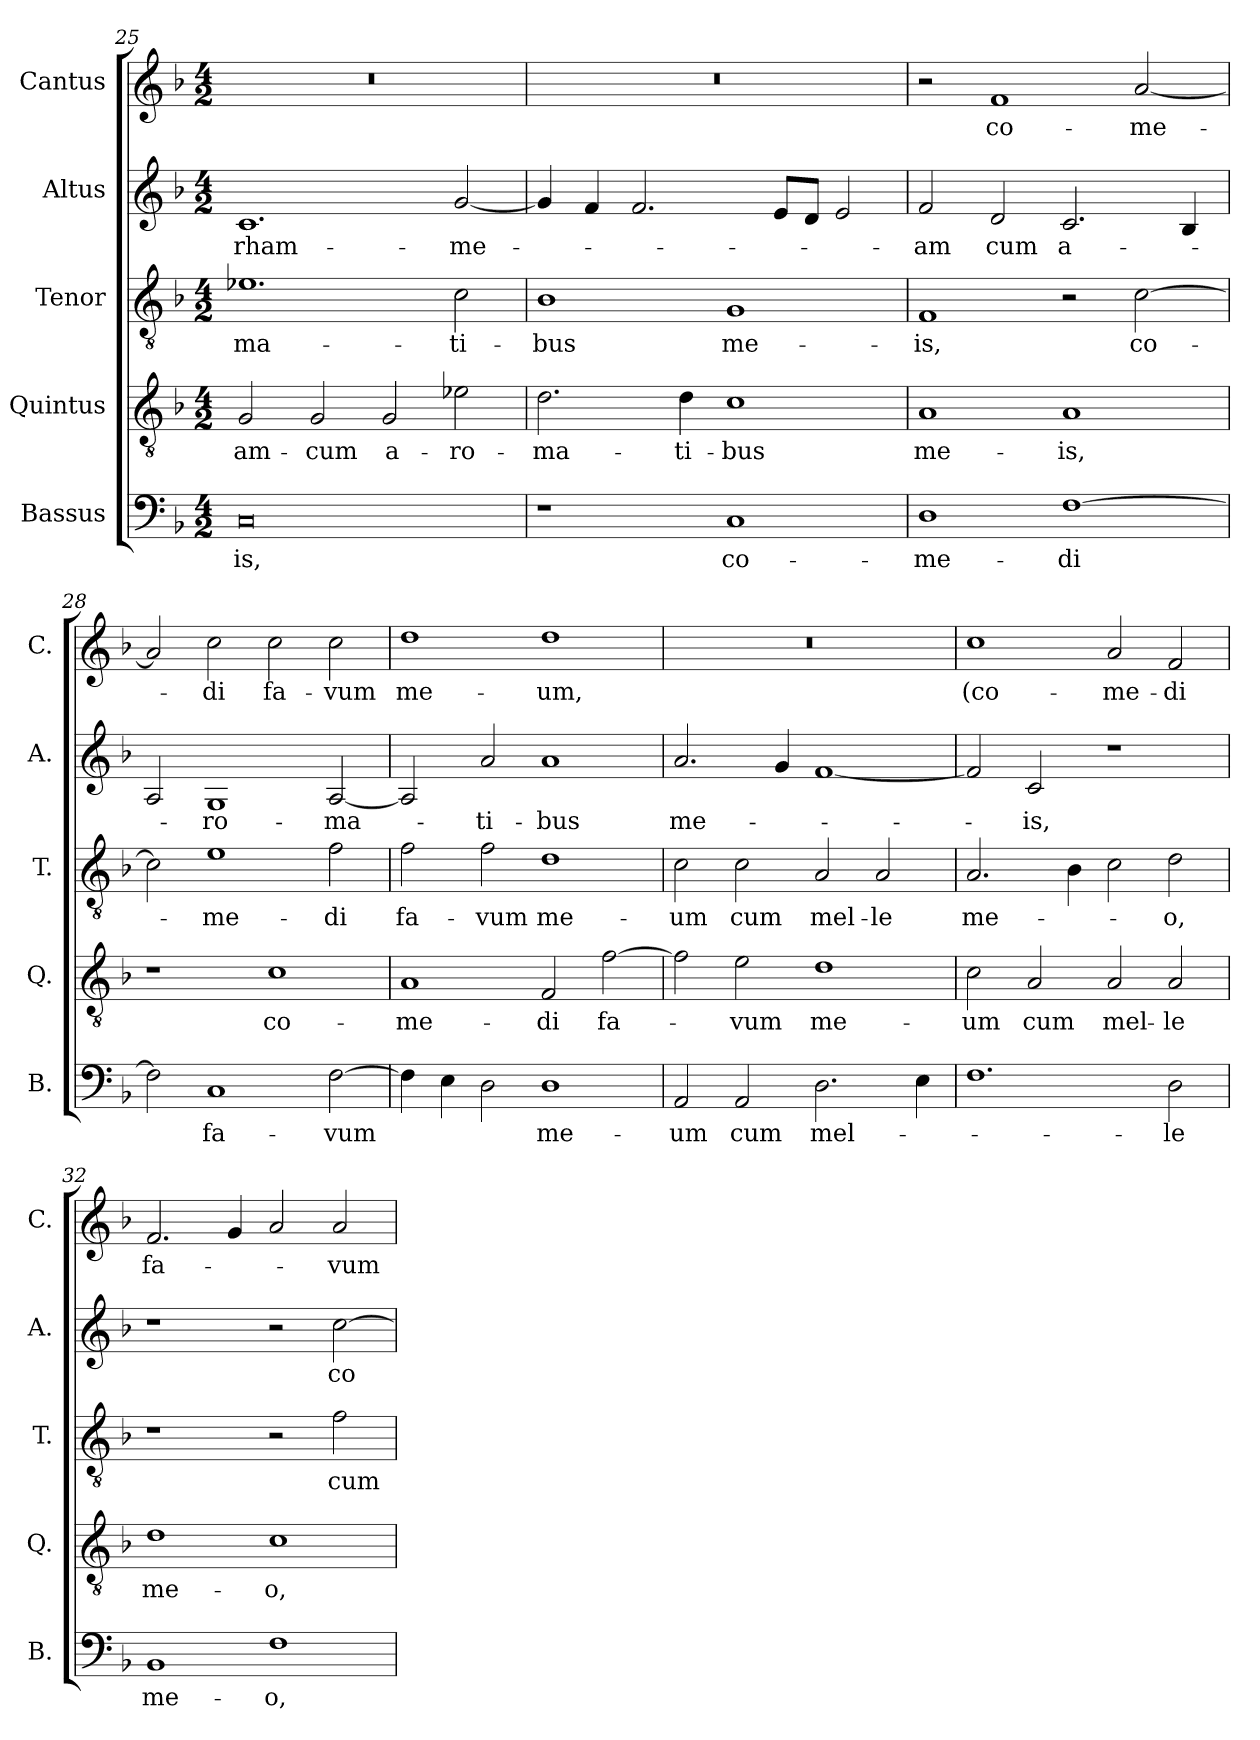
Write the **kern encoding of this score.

**kern	**text	**kern	**text	**kern	**text	**kern	**text	**kern	**text
*part5	*part5	*part4	*part4	*part3	*part3	*part2	*part2	*part1	*part1
*staff5	*staff5	*staff4	*staff4	*staff3	*staff3	*staff2	*staff2	*staff1	*staff1
*I"Bassus	*	*I"Quintus	*	*I"Tenor	*	*I"Altus	*	*I"Cantus	*
*I'B.	*	*I'Q.	*	*I'T.	*	*I'A.	*	*I'C.	*
*clefF4	*	*clefGv2	*	*clefGv2	*	*clefG2	*	*clefG2	*
*k[b-]	*	*k[b-]	*	*k[b-]	*	*k[b-]	*	*k[b-]	*
*M4/2	*	*M4/2	*	*M4/2	*	*M4/2	*	*M4/2	*
=25	=25	=25	=25	=25	=25	=25	=25	=25	=25
0C	-is,	2G/	-am-	1.e-X	-ma­-	1.c	-rham-	0r	.
.	.	2G/	-cum	.	.	.	.	.	.
.	.	2G/	a-	.	.	.	.	.	.
.	.	2e-X\	-ro-	2c\	-ti-	[2g/	-me-	.	.
=26	=26	=26	=26	=26	=26	=26	=26	=26	=26
1r	.	2.d\	-ma-	1B-	-bus	4g/]	.	0r	.
.	.	.	.	.	.	4f/	.	.	.
.	.	.	.	.	.	2.f/	.	.	.
.	.	4d\	-ti­-	.	.	.	.	.	.
1C	co-	1c	-bus	1G	me­-	.	.	.	.
.	.	.	.	.	.	8e/L	.	.	.
.	.	.	.	.	.	8d/J	.	.	.
.	.	.	.	.	.	2e/	.	.	.
=27	=27	=27	=27	=27	=27	=27	=27	=27	=27
1D	-me-	1A	me-	1F	-is,	2f/	-am	2r	.
.	.	.	.	.	.	2d/	cum	1f	co-
[1F	-di	1A	-is,	2r	.	2.c/	a­-	.	.
.	.	.	.	[2c\	co-	.	.	[2a/	-me­-
.	.	.	.	.	.	4B-/	.	.	.
=28	=28	=28	=28	=28	=28	=28	=28	=28	=28
2F\]	.	1r	.	2c\]	.	2A/	.	2a/]	.
1C	fa-	.	.	1e	-me­-	1G	-ro­-	2cc\	-di
.	.	1c	co-	.	.	.	.	2cc\	fa­-
[2F\	-vum	.	.	2f\	-di	[2A/	-ma­-	2cc\	-vum
=29	=29	=29	=29	=29	=29	=29	=29	=29	=29
4F\]	.	1A	-me­-	2f\	fa­-	2A/]	.	1dd	me-
4E\	.	.	.	.	.	.	.	.	.
2D\	.	.	.	2f\	-vum	2a/	-ti­-	.	.
1D	me-	2F/	-di	1d	me­-	1a	-bus	1dd	-um,
.	.	[2f\	fa-	.	.	.	.	.	.
=30	=30	=30	=30	=30	=30	=30	=30	=30	=30
2AA/	-um	2f\]	.	2c\	-um	2.a/	me-	0r	.
2AA/	cum	2e\	-vum	2c\	cum	.	.	.	.
.	.	.	.	.	.	4g/	.	.	.
2.D\	mel­-	1d	me­-	2A/	mel­-	[1f	.	.	.
.	.	.	.	2A/	-le	.	.	.	.
4E\	.	.	.	.	.	.	.	.	.
=31	=31	=31	=31	=31	=31	=31	=31	=31	=31
1.F	.	2c\	-um	2.A/	me-	2f/]	.	1cc	(co­-
.	.	2A/	cum	.	.	2c/	-is,	.	.
.	.	.	.	4B-\	.	.	.	.	.
.	.	2A/	mel-	2c\	.	1r	.	2a/	-me­-
2D\	-le	2A/	-le	2d\	-o,	.	.	2f/	-di
=32	=32	=32	=32	=32	=32	=32	=32	=32	=32
1BB-	me-	1d	me-	1r	.	1r	.	2.f/	fa-
.	.	.	.	.	.	.	.	4g/	.
1F	-o,	1c	-o,	2r	.	2r	.	2a/	.
.	.	.	.	2f\	cum	[2cc\	co-	2a/	-vum
=	=	=	=	=	=	=	=	=	=
*-	*-	*-	*-	*-	*-	*-	*-	*-	*-
